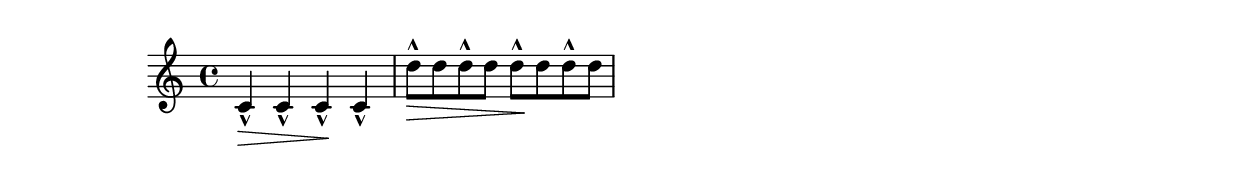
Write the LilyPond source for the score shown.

\header {

  texidoc =

  "With @code{music-map}, you can apply functions operating on a
single piece of music to an entire music expression. In this example,
the function @code{notes-to-skip} changes a note to a skip. When
applied to an entire music expression in the 1st measure, the scripts
and dynamics are left over. These are put onto the 2nd measure."

}

\version "2.16.0"

#(define (notes-to-skip m)
  "Convert all stuff with duration (notes, lyrics, bass figures, etc.) to skips.
Scripts and dynamics are maintained.
"
  (if (memq 'rhythmic-event (ly:music-property m 'types))
   (let* ((newmus (make-music 'SkipEvent)))
    (map
     (lambda (x) (ly:music-set-property! newmus (car x) (cdr x)))
     (ly:music-mutable-properties m))
    newmus
  )
   m)
)


\layout { ragged-right= ##t }

foobar =  \transpose c c' { c4\>-^ c4-^ c4\!-^ c4-^  }


\relative c''  \context Voice {
  \foobar

  << \applyMusic #(lambda (x) (music-map notes-to-skip x))
     \foobar
     { d8 d d d d d d d  } >>
}
